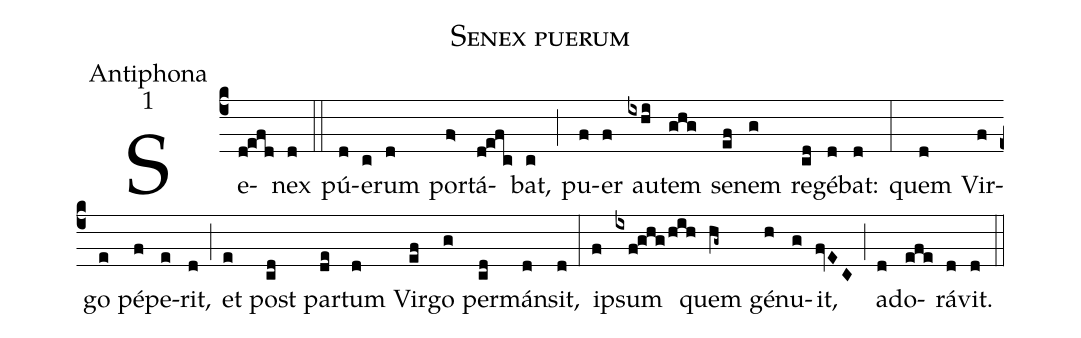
name:Senex puerum;
office-part:Antiphona;
mode:1;
%%
(c4) Se(d!efd)nex(d) (::)
pú(d)e(c)rum(d) por(f>)tá(d!efc)bat,(c) (;) pu(f)er(f) au(ixhi)tem(ghg) se(ef)nem(g) re(cd)gé(d)bat:(d) (:)
quem(d) Vir(f)go(e) pé(f)pe(e)rit,(d) (;) et(e) post(cd) par(de)tum(d) Vir(ef)go(g) per(cd)mán(d)sit,(d) (:)
i(f)psum(ixf!ghg/hih) quem(hg~) gé(h)nu(g)it,(fvEC) (;) a(d)do(efe)rá(d)vit.(d) (::)
